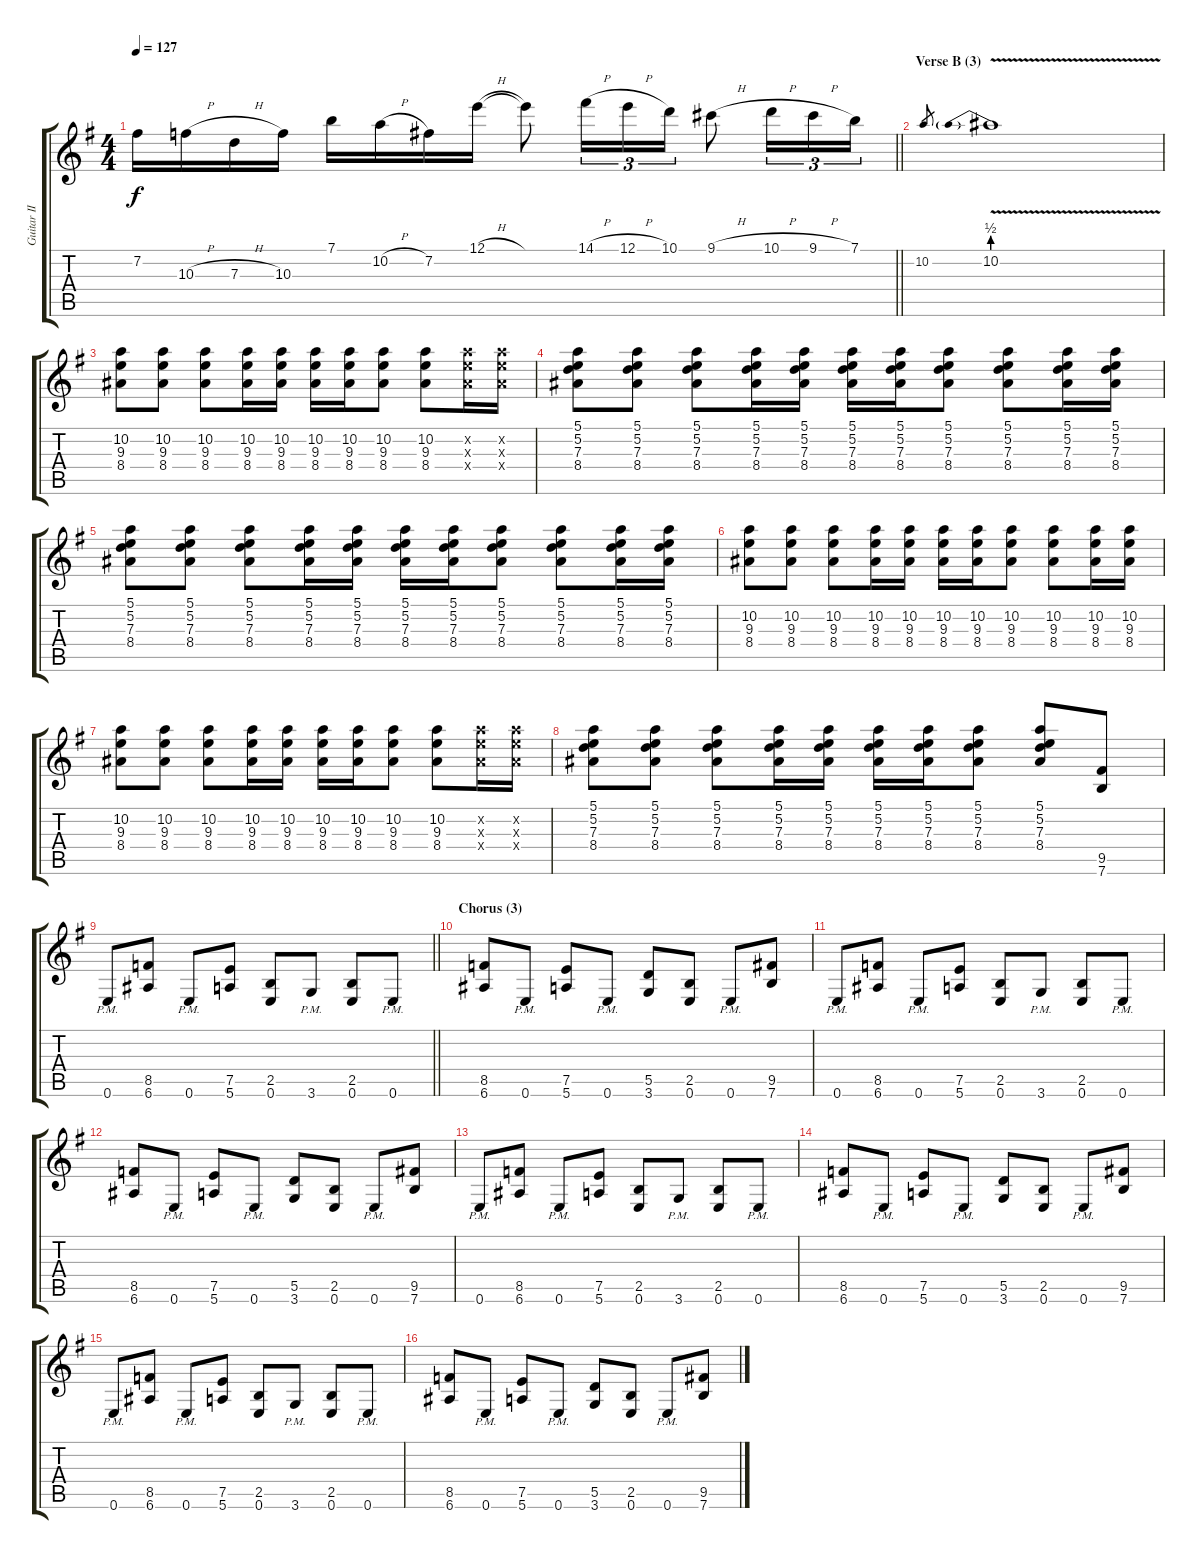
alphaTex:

\track ("Guitar II" "Guitar II") {instrument distortionguitar}
\staff {score tabs}
\tuning (E4 B3 G3 D3 A2 E2) {hide}
\ts (4 4)
\tempo 127
\clef g2
\barLineRight lightlight
\ks eminor
7.2.16{dy f} 10.3{h}.16 7.3{h}.16 10.3.16 7.1.16 10.2{h}.16 7.2.16 12.1{h}.16 12.1{t}.8 14.1{h}.16{tu (3 2)} 12.1{h}.16{tu (3 2)} 10.1.16{tu (3 2)} 9.1{h}.8 10.1{h}.16{tu (3 2)} 9.1{h}.16{tu (3 2)} 7.1.16{tu (3 2)} |
\section ("" "Verse B (3)")
10.2.8{gr} 10.2{be (prebend 0 2 60 2) v}.1 |
(10.2 9.3 8.4).8{volume 12 balance 2} (10.2 9.3 8.4).8 (10.2 9.3 8.4).8 (10.2 9.3 8.4).16 (10.2 9.3 8.4).16 (10.2 9.3 8.4).16 (10.2 9.3 8.4).16 (10.2 9.3 8.4).8 (10.2 9.3 8.4).8 (10.2{x} 9.3{x} 8.4{x}).16 (10.2{x} 9.3{x} 8.4{x}).16 |
(5.1 5.2 7.3 8.4).8 (5.1 5.2 7.3 8.4).8 (5.1 5.2 7.3 8.4).8 (5.1 5.2 7.3 8.4).16 (5.1 5.2 7.3 8.4).16 (5.1 5.2 7.3 8.4).16 (5.1 5.2 7.3 8.4).16 (5.1 5.2 7.3 8.4).8 (5.1 5.2 7.3 8.4).8 (5.1 5.2 7.3 8.4).16 (5.1 5.2 7.3 8.4).16 |
(5.1 5.2 7.3 8.4).8 (5.1 5.2 7.3 8.4).8 (5.1 5.2 7.3 8.4).8 (5.1 5.2 7.3 8.4).16 (5.1 5.2 7.3 8.4).16 (5.1 5.2 7.3 8.4).16 (5.1 5.2 7.3 8.4).16 (5.1 5.2 7.3 8.4).8 (5.1 5.2 7.3 8.4).8 (5.1 5.2 7.3 8.4).16 (5.1 5.2 7.3 8.4).16 |
(10.2 9.3 8.4).8 (10.2 9.3 8.4).8 (10.2 9.3 8.4).8 (10.2 9.3 8.4).16 (10.2 9.3 8.4).16 (10.2 9.3 8.4).16 (10.2 9.3 8.4).16 (10.2 9.3 8.4).8 (10.2 9.3 8.4).8 (10.2 9.3 8.4).16 (10.2 9.3 8.4).16 |
(10.2 9.3 8.4).8 (10.2 9.3 8.4).8 (10.2 9.3 8.4).8 (10.2 9.3 8.4).16 (10.2 9.3 8.4).16 (10.2 9.3 8.4).16 (10.2 9.3 8.4).16 (10.2 9.3 8.4).8 (10.2 9.3 8.4).8 (10.2{x} 9.3{x} 8.4{x}).16 (10.2{x} 9.3{x} 8.4{x}).16 |
(5.1 5.2 7.3 8.4).8 (5.1 5.2 7.3 8.4).8 (5.1 5.2 7.3 8.4).8 (5.1 5.2 7.3 8.4).16 (5.1 5.2 7.3 8.4).16 (5.1 5.2 7.3 8.4).16 (5.1 5.2 7.3 8.4).16 (5.1 5.2 7.3 8.4).8 (5.1 5.2 7.3 8.4).8 (9.5 7.6).8 |
\barLineRight lightlight
0.6{pm}.8 (8.5 6.6).8 0.6{pm}.8 (7.5 5.6).8 (2.5 0.6).8 3.6{pm}.8 (2.5 0.6).8 0.6{pm}.8 |
\section ("" "Chorus (3)")
(8.5 6.6).8 0.6{pm}.8 (7.5 5.6).8 0.6{pm}.8 (5.5 3.6).8 (2.5 0.6).8 0.6{pm}.8 (9.5 7.6).8 |
0.6{pm}.8 (8.5 6.6).8 0.6{pm}.8 (7.5 5.6).8 (2.5 0.6).8 3.6{pm}.8 (2.5 0.6).8 0.6{pm}.8 |
(8.5 6.6).8 0.6{pm}.8 (7.5 5.6).8 0.6{pm}.8 (5.5 3.6).8 (2.5 0.6).8 0.6{pm}.8 (9.5 7.6).8 |
0.6{pm}.8 (8.5 6.6).8 0.6{pm}.8 (7.5 5.6).8 (2.5 0.6).8 3.6{pm}.8 (2.5 0.6).8 0.6{pm}.8 |
(8.5 6.6).8 0.6{pm}.8 (7.5 5.6).8 0.6{pm}.8 (5.5 3.6).8 (2.5 0.6).8 0.6{pm}.8 (9.5 7.6).8 |
0.6{pm}.8 (8.5 6.6).8 0.6{pm}.8 (7.5 5.6).8 (2.5 0.6).8 3.6{pm}.8 (2.5 0.6).8 0.6{pm}.8 |
(8.5 6.6).8 0.6{pm}.8 (7.5 5.6).8 0.6{pm}.8 (5.5 3.6).8 (2.5 0.6).8 0.6{pm}.8 (9.5 7.6).8
